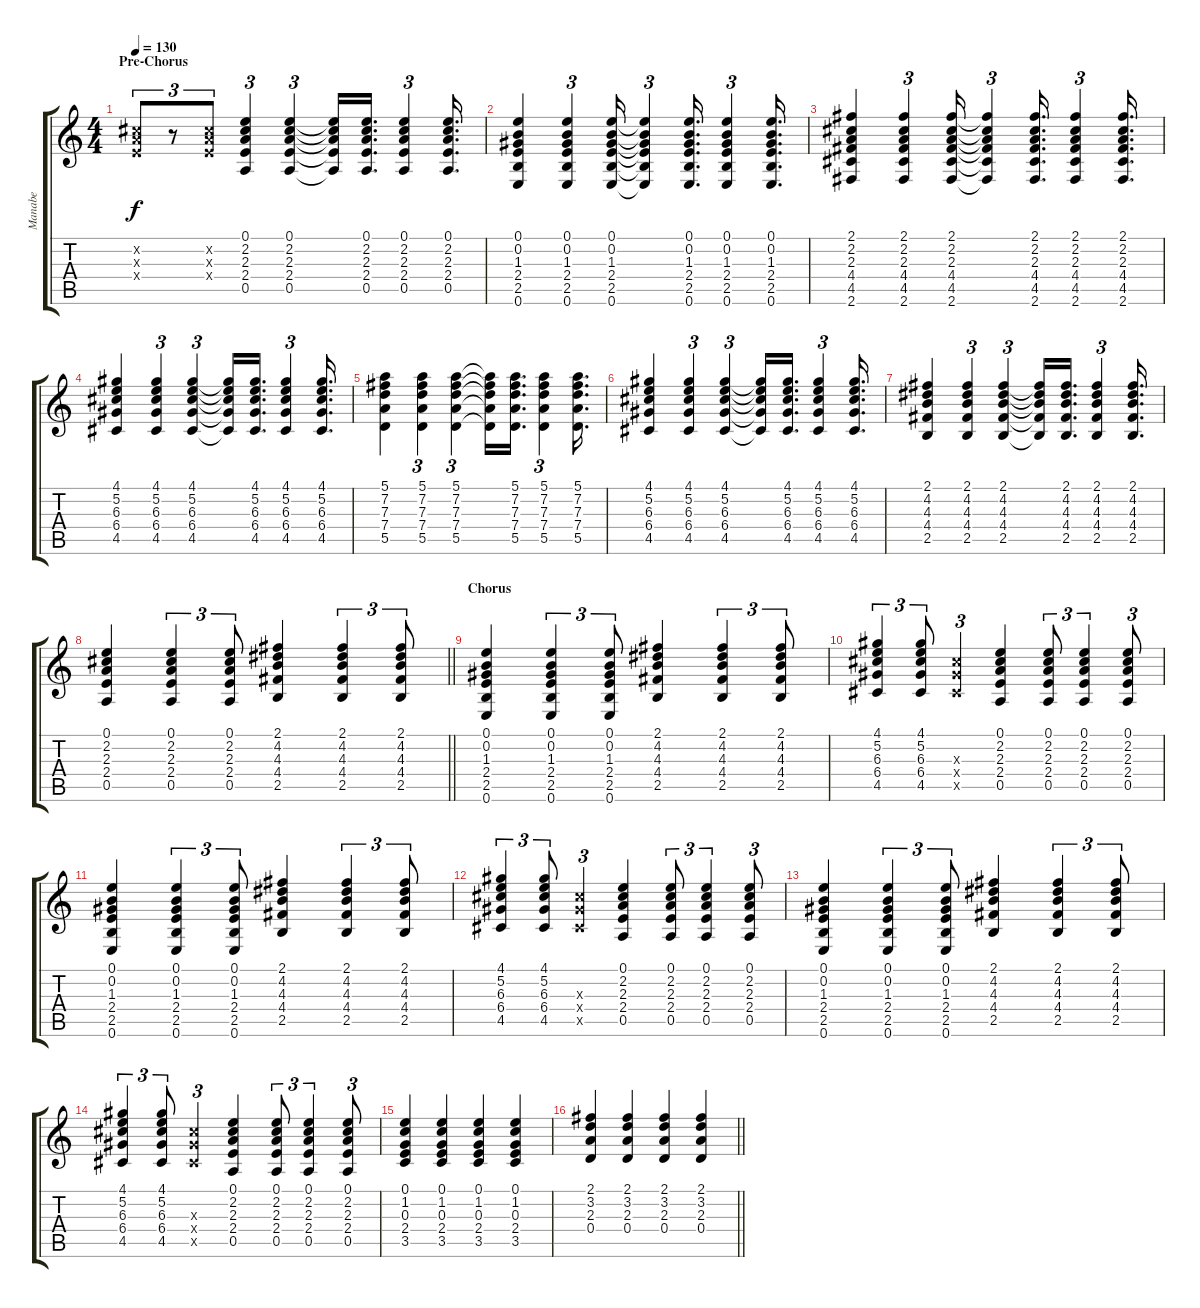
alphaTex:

\track ("Manabe" "Manabe") {instrument overdrivenguitar}
\staff {score tabs}
\tuning (E4 B3 G3 D3 A2 E2) {hide}
\ts (4 4)
\section ("" "Pre-Chorus")
\tempo 130
\clef g2
\ks c
(2.2{x} 2.3{x} 2.4{x}).8{tu (3 2) dy f} r.8{tu (3 2)} (2.2{x} 2.3{x} 2.4{x}).8{tu (3 2)} (0.1 2.2 2.3 2.4 0.5).4{tu (3 2)} (0.1 2.2 2.3 2.4 0.5).4{tu (3 2)} (0.1{t} 2.2{t} 2.3{t} 2.4{t} 0.5{t}).16 (0.1 2.2 2.3 2.4 0.5).16{d} (0.1 2.2 2.3 2.4 0.5).4{tu (3 2)} (0.1 2.2 2.3 2.4 0.5).16{d} |
(0.1 0.2 1.3 2.4 2.5 0.6).4 (0.1 0.2 1.3 2.4 2.5 0.6).4{tu (3 2)} (0.1 0.2 1.3 2.4 2.5 0.6).16 (0.1{t} 0.2{t} 1.3{t} 2.4{t} 2.5{t} 0.6{t}).4{tu (3 2)} (0.1 0.2 1.3 2.4 2.5 0.6).16{d} (0.1 0.2 1.3 2.4 2.5 0.6).4{tu (3 2)} (0.1 0.2 1.3 2.4 2.5 0.6).16{d} |
(2.1 2.2 2.3 4.4 4.5 2.6).4 (2.1 2.2 2.3 4.4 4.5 2.6).4{tu (3 2)} (2.1 2.2 2.3 4.4 4.5 2.6).16 (2.1{t} 2.2{t} 2.3{t} 4.4{t} 4.5{t} 2.6{t}).4{tu (3 2)} (2.1 2.2 2.3 4.4 4.5 2.6).16{d} (2.1 2.2 2.3 4.4 4.5 2.6).4{tu (3 2)} (2.1 2.2 2.3 4.4 4.5 2.6).16{d} |
(4.1 5.2 6.3 6.4 4.5).4 (4.1 5.2 6.3 6.4 4.5).4{tu (3 2)} (4.1 5.2 6.3 6.4 4.5).4{tu (3 2)} (4.1{t} 5.2{t} 6.3{t} 6.4{t} 4.5{t}).16 (4.1 5.2 6.3 6.4 4.5).16{d} (4.1 5.2 6.3 6.4 4.5).4{tu (3 2)} (4.1 5.2 6.3 6.4 4.5).16{d} |
(5.1 7.2 7.3 7.4 5.5).4 (5.1 7.2 7.3 7.4 5.5).4{tu (3 2)} (5.1 7.2 7.3 7.4 5.5).4{tu (3 2)} (5.1{t} 7.2{t} 7.3{t} 7.4{t} 5.5{t}).16 (5.1 7.2 7.3 7.4 5.5).16{d} (5.1 7.2 7.3 7.4 5.5).4{tu (3 2)} (5.1 7.2 7.3 7.4 5.5).16{d} |
(4.1 5.2 6.3 6.4 4.5).4 (4.1 5.2 6.3 6.4 4.5).4{tu (3 2)} (4.1 5.2 6.3 6.4 4.5).4{tu (3 2)} (4.1{t} 5.2{t} 6.3{t} 6.4{t} 4.5{t}).16 (4.1 5.2 6.3 6.4 4.5).16{d} (4.1 5.2 6.3 6.4 4.5).4{tu (3 2)} (4.1 5.2 6.3 6.4 4.5).16{d} |
(2.1 4.2 4.3 4.4 2.5).4 (2.1 4.2 4.3 4.4 2.5).4{tu (3 2)} (2.1 4.2 4.3 4.4 2.5).4{tu (3 2)} (2.1{t} 4.2{t} 4.3{t} 4.4{t} 2.5{t}).16 (2.1 4.2 4.3 4.4 2.5).16{d} (2.1 4.2 4.3 4.4 2.5).4{tu (3 2)} (2.1 4.2 4.3 4.4 2.5).16{d} |
\barLineRight lightlight
(0.1 2.2 2.3 2.4 0.5).4 (0.1 2.2 2.3 2.4 0.5).4{tu (3 2)} (0.1 2.2 2.3 2.4 0.5).8{tu (3 2)} (2.1 4.2 4.3 4.4 2.5).4 (2.1 4.2 4.3 4.4 2.5).4{tu (3 2)} (2.1 4.2 4.3 4.4 2.5).8{tu (3 2)} |
\section ("" "Chorus")
(0.1 0.2 1.3 2.4 2.5 0.6).4 (0.1 0.2 1.3 2.4 2.5 0.6).4{tu (3 2)} (0.1 0.2 1.3 2.4 2.5 0.6).8{tu (3 2)} (2.1 4.2 4.3 4.4 2.5).4 (2.1 4.2 4.3 4.4 2.5).4{tu (3 2)} (2.1 4.2 4.3 4.4 2.5).8{tu (3 2)} |
(4.1 5.2 6.3 6.4 4.5).4{tu (3 2)} (4.1 5.2 6.3 6.4 4.5).8{tu (3 2)} (6.3{x} 6.4{x} 4.5{x}).4{tu (3 2)} (0.1 2.2 2.3 2.4 0.5).4 (0.1 2.2 2.3 2.4 0.5).8{tu (3 2)} (0.1 2.2 2.3 2.4 0.5).4{tu (3 2)} (0.1 2.2 2.3 2.4 0.5).8{tu (3 2)} |
(0.1 0.2 1.3 2.4 2.5 0.6).4 (0.1 0.2 1.3 2.4 2.5 0.6).4{tu (3 2)} (0.1 0.2 1.3 2.4 2.5 0.6).8{tu (3 2)} (2.1 4.2 4.3 4.4 2.5).4 (2.1 4.2 4.3 4.4 2.5).4{tu (3 2)} (2.1 4.2 4.3 4.4 2.5).8{tu (3 2)} |
(4.1 5.2 6.3 6.4 4.5).4{tu (3 2)} (4.1 5.2 6.3 6.4 4.5).8{tu (3 2)} (6.3{x} 6.4{x} 4.5{x}).4{tu (3 2)} (0.1 2.2 2.3 2.4 0.5).4 (0.1 2.2 2.3 2.4 0.5).8{tu (3 2)} (0.1 2.2 2.3 2.4 0.5).4{tu (3 2)} (0.1 2.2 2.3 2.4 0.5).8{tu (3 2)} |
(0.1 0.2 1.3 2.4 2.5 0.6).4 (0.1 0.2 1.3 2.4 2.5 0.6).4{tu (3 2)} (0.1 0.2 1.3 2.4 2.5 0.6).8{tu (3 2)} (2.1 4.2 4.3 4.4 2.5).4 (2.1 4.2 4.3 4.4 2.5).4{tu (3 2)} (2.1 4.2 4.3 4.4 2.5).8{tu (3 2)} |
(4.1 5.2 6.3 6.4 4.5).4{tu (3 2)} (4.1 5.2 6.3 6.4 4.5).8{tu (3 2)} (6.3{x} 6.4{x} 4.5{x}).4{tu (3 2)} (0.1 2.2 2.3 2.4 0.5).4 (0.1 2.2 2.3 2.4 0.5).8{tu (3 2)} (0.1 2.2 2.3 2.4 0.5).4{tu (3 2)} (0.1 2.2 2.3 2.4 0.5).8{tu (3 2)} |
(0.1 1.2 0.3 2.4 3.5).4 (0.1 1.2 0.3 2.4 3.5).4 (0.1 1.2 0.3 2.4 3.5).4 (0.1 1.2 0.3 2.4 3.5).4 |
\barLineRight lightlight
(2.1 3.2 2.3 0.4).4 (2.1 3.2 2.3 0.4).4 (2.1 3.2 2.3 0.4).4 (2.1 3.2 2.3 0.4).4
